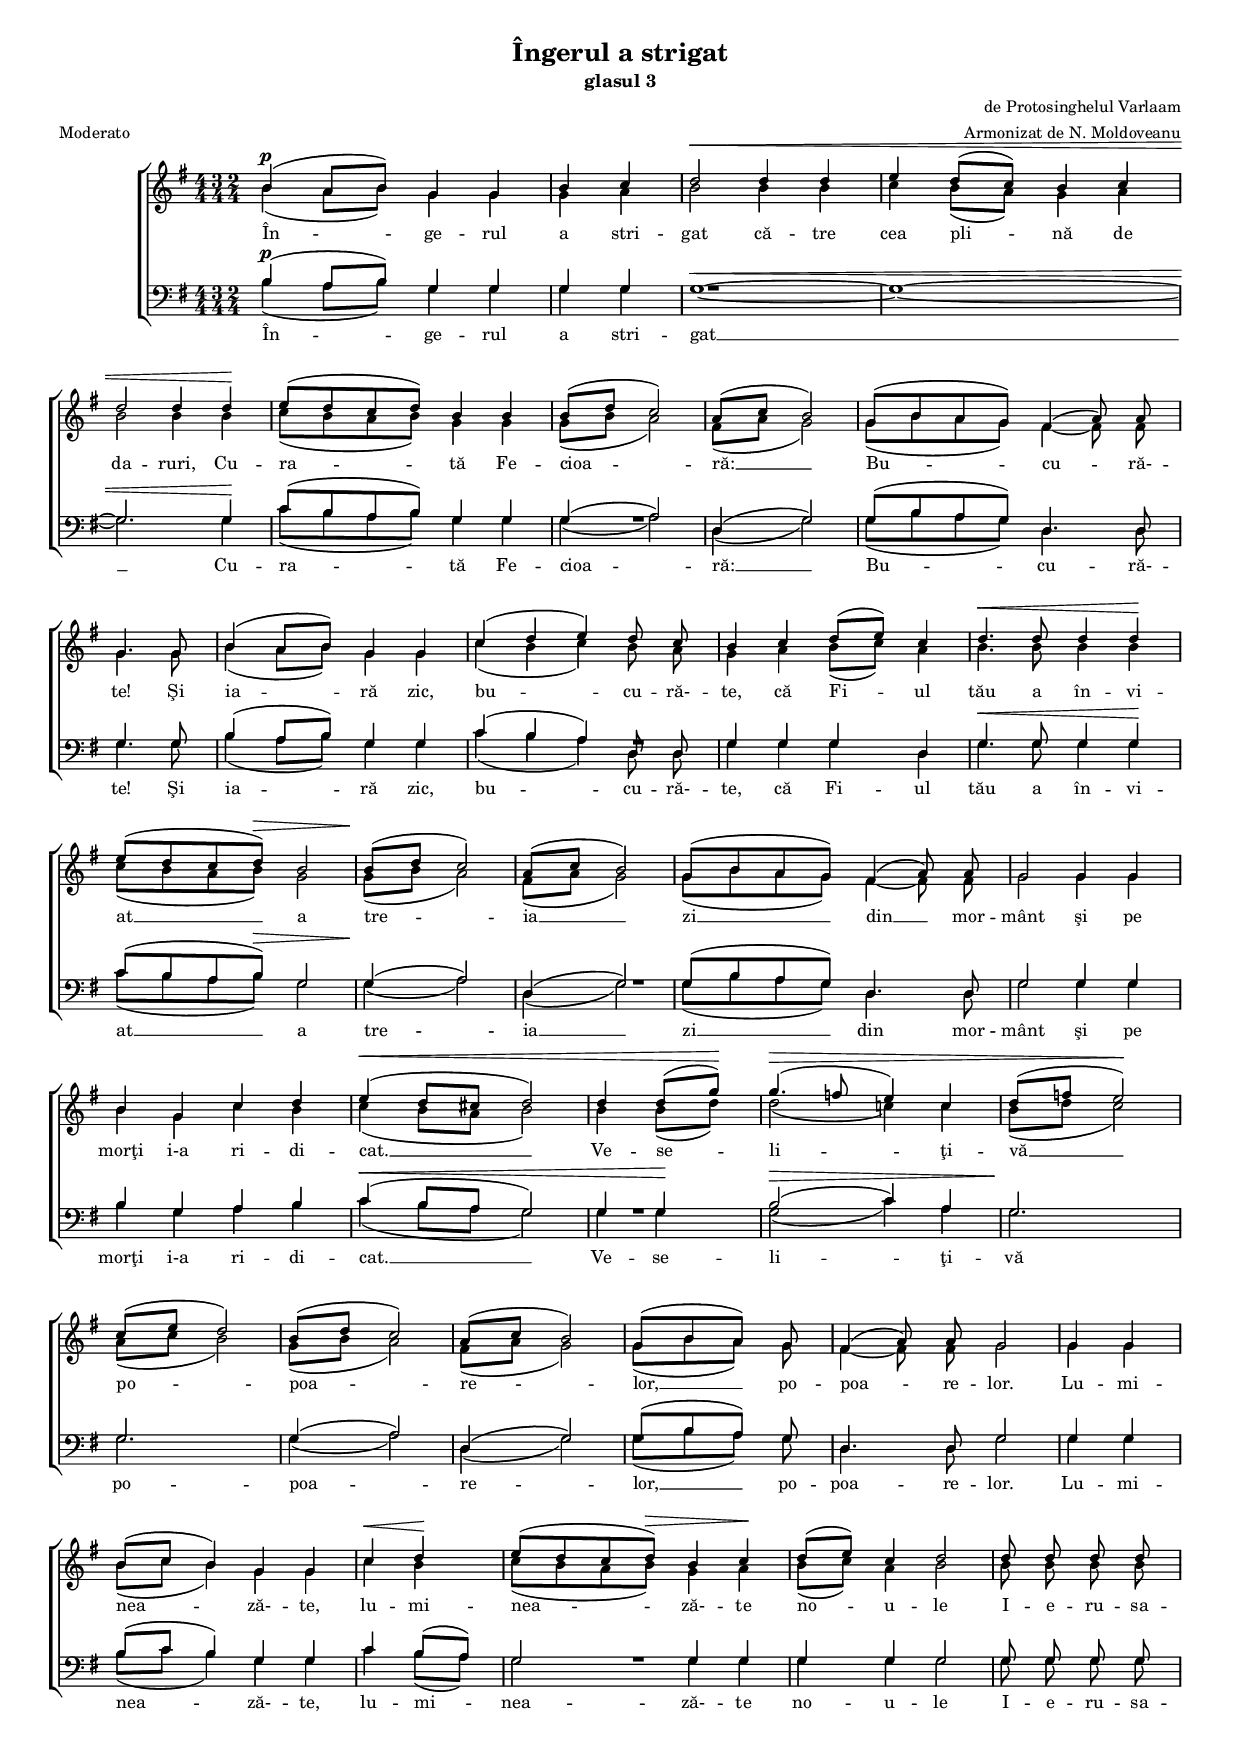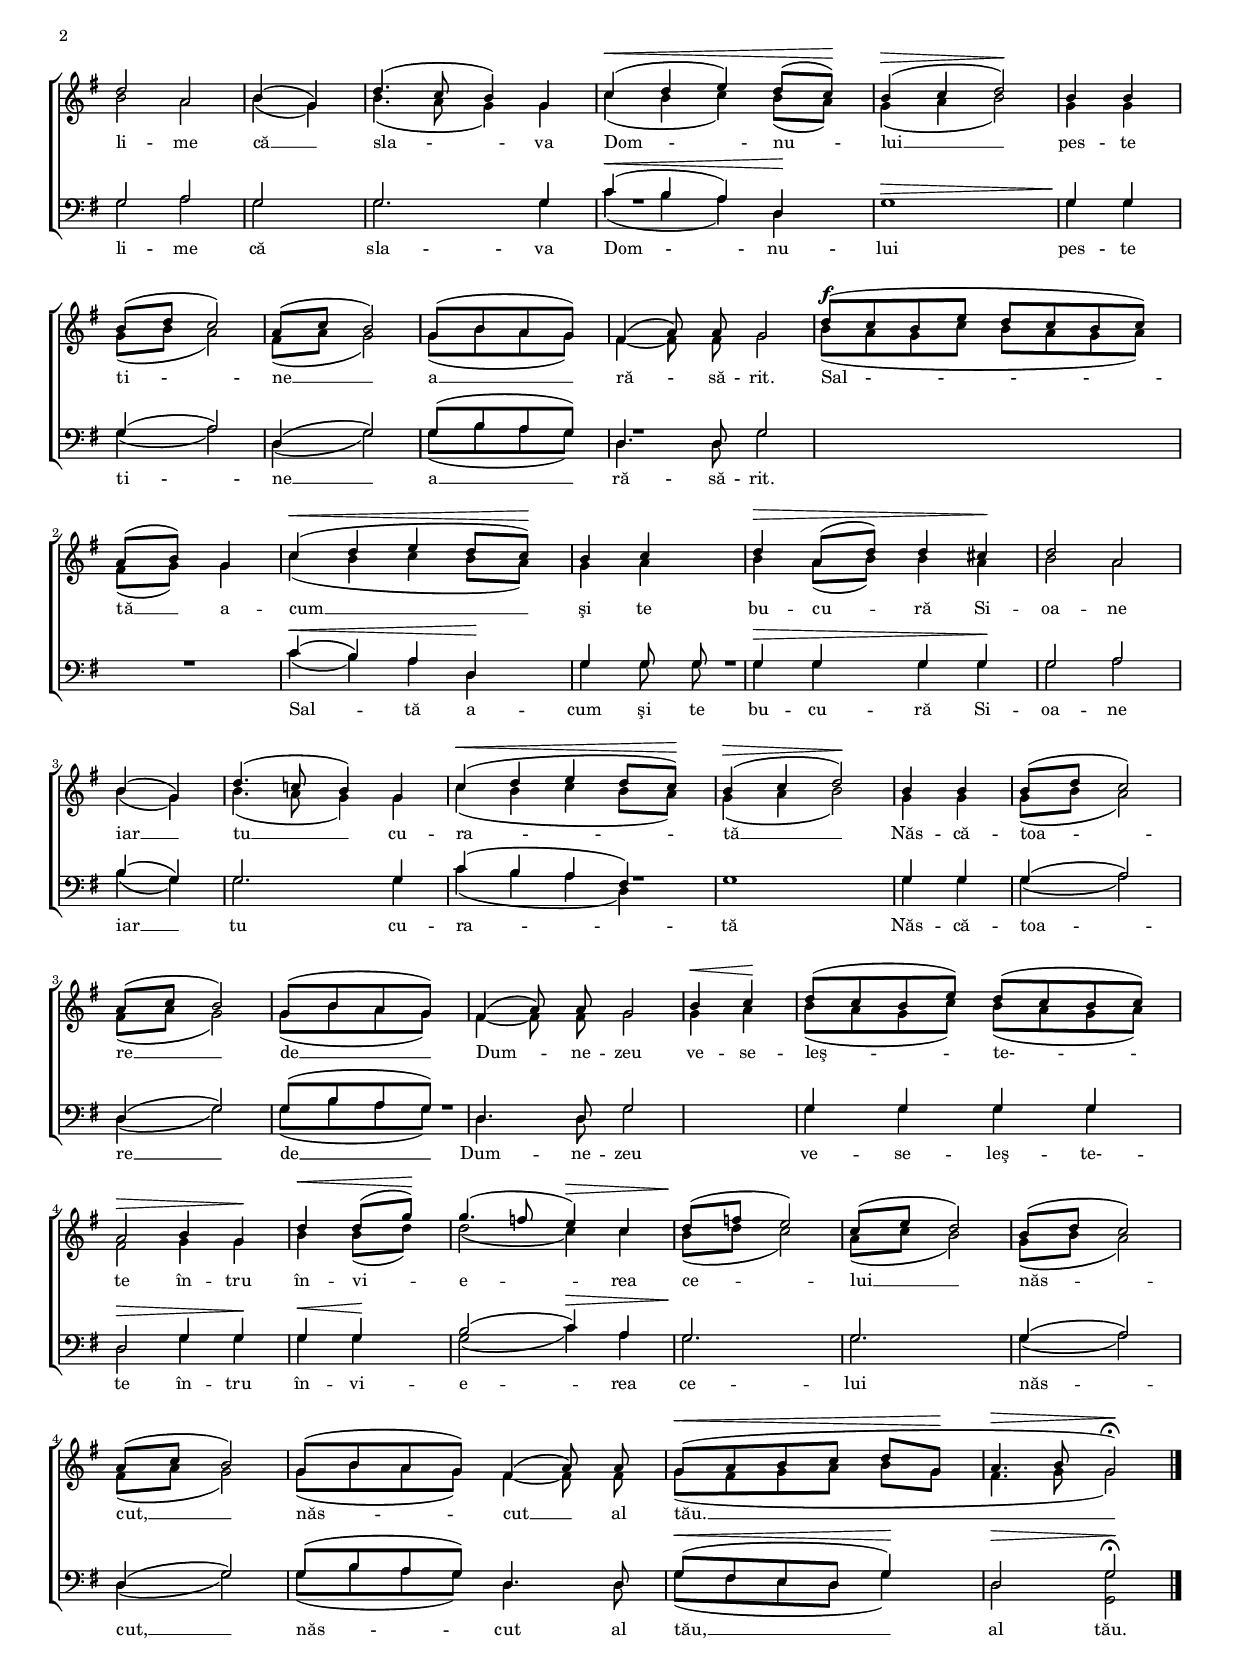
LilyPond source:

\version "2.12.0"
\include "defines.ly"
midiTempo = 
  \midi {
    \context {
      \Score
      tempoWholesPerMinute = #(ly:make-moment 96 4)
      }
    }


\include "preamble.ly"

\header {
  title = "Îngerul a strigat"
  subtitle = "glasul 3"
  composer = "de Protosinghelul Varlaam"
  arranger = "Armonizat de N. Moldoveanu"
  meter = "Moderato"
}

mixedTimeSigMarkup = \markup {
  \override #'(baseline-skip . 2) \number {
    \column { "4" "4" }
    \column { "3" "4" }
    \column { "2" "4" }
    \hspace #1.0
  }
}

global = {
  \globalPreamble
  \key g \major
  \override Staff.TimeSignature #'stencil = #ly:text-interface::print
  \override Staff.TimeSignature #'text = #mixedTimeSigMarkup
}

womenWords = \lyricmode {
  În -- ge -- rul a stri -- gat că -- tre cea pli -- nă de da -- ruri,
  Cu -- ra -- tă Fe -- cioa -- ră: __ Bu -- cu -- ră- -- te!
  Şi ia -- ră zic, bu -- cu -- ră- -- te, că Fi -- ul tău
  a în -- vi -- at __ a tre -- ia __ zi __ din __ mor -- mânt
  şi pe morţi i-a ri -- di -- cat. __
  Ve -- se -- li -- ţi -- vă __ po -- poa -- re -- lor, __
  po -- poa -- re -- lor.
  Lu -- mi -- nea -- ză- -- te, lu -- mi -- nea -- ză- -- te
  no -- u -- le I -- e -- ru -- sa -- li -- me
  că __ sla -- va Dom -- nu -- lui __  pes -- te ti -- ne __
  a __ ră -- să -- rit.
  Sal -- tă __ a -- cum __ şi te bu -- cu -- ră Si -- oa -- ne
  iar __ tu __ cu -- ra -- tă __ Năs -- că -- toa -- re __ de __
  Dum -- ne -- zeu
  ve -- se -- leş -- te- -- te în -- tru în -- vi -- e -- rea
  ce -- lui __ năs -- cut, __ năs -- cut __ al tău. __
}

menWords = \lyricmode {
  În -- ge -- rul a stri -- gat __
  Cu -- ra -- tă Fe -- cioa -- ră: __ Bu -- cu -- ră- -- te!
  Şi ia -- ră zic, bu -- cu -- ră- -- te, că Fi -- ul tău
  a în -- vi -- at __ a tre -- ia __ zi __ din mor -- mânt
  şi pe morţi i-a ri -- di -- cat. __
  Ve -- se -- li -- ţi -- vă po -- poa -- re -- lor, __
  po -- poa -- re -- lor.
  Lu -- mi -- nea -- ză- -- te, lu -- mi -- nea -- ză- -- te
  no -- u -- le I -- e -- ru -- sa -- li -- me
  că sla -- va Dom -- nu -- lui pes -- te ti -- ne __
  a __ ră -- să -- rit.
  Sal -- tă a -- cum şi te bu -- cu -- ră Si -- oa -- ne
  iar __ tu cu -- ra -- tă Năs -- că -- toa -- re __ de __
  Dum -- ne -- zeu
  ve -- se -- leş -- te- -- te în -- tru în -- vi -- e -- rea
  ce -- lui năs -- cut, __ năs -- cut al tău, __ al tău.
}

sopMusic = \relative {
  \cadenzaOn
  \autoBeamOff
  #(set-accidental-style 'forget)

  % Îngerul a strigat către cea plină de daruri Curată Fecioră: Bucură-te!
  b'4(^\p a8[ b8)] g4 g4 \bar "|"
  b4 c4 \bar "|"
  d2^\< d4 d4 \bar "|"
  e4 d8([ c8)] b4 c4 \bar "|"
  \break
  d2 d4 d4\! \bar "|"
  e8([ d8 c8 d8)] b4 b4 \bar "|"
  b8([ d8] c2) \bar "|"
  a8([ c8] b2) \bar "|"
  g8([ b8 a8 g8)] fis4( a8) a8 \bar "|"
  \break
  g4.

  % Şi iară zic, bucură-te, că Fiul tău a înviat a treia zi din mormânt
  g8 \bar "|"
  b4( a8[ b8)] g4 g4 \bar "|"
  c4( d4 e4) d8 c8 \bar "|"
  b4 c4 d8([ e8)] c4 \bar "|"
  d4.^\< d8 d4 d4\! \bar "|"
  \break
  e8([ d8 c8 d8)]^\> b2 \bar "|"
  b8([\! d8] c2) \bar "|"
  a8([ c8] b2) \bar "|"
  g8([ b8 a8 g8)] fis4( a8) a8 \bar "|"
  g2

  % Şi pe morţi i-a ridicat. Veseliţi-vă popoarelor, popoarelor.
  g4 g4 \bar "|"
  \break
  b4 g4 c4 d4 \bar "|"
  e4(^\< d8[ cis8] d2) \bar "|"
  d4 d8([ g8)]\! \bar "|"
  g4.(^\> f8 e4) c4 \bar "|"
  d8([ f8] e2)\! \bar "|"
  \break
  c8([ e8] d2) \bar "|"
  b8([ d8] c2) \bar "|"
  a8([ c8] b2) \bar "|"
  g8([ b8 a8)] g8 \bar "|"
  fis4( a8) a8 g2 \bar "|"

  % Luminează-te, luminează-te noule Ierusalime
  g4 g4 \bar "|"
  \break
  b8([ c8] b4) g4 g4 \bar "|"
  c4^\< d4\! \bar "|"
  e8([ d8 c8 d8)]^\> b4 c4\! \bar "|"
  d8([ e8)] c4 d2 \bar "|"
  d8 d8 d8 d8 \bar "|"
  \break
  d2 a2 \bar "|"

  % că slava Domnului peste tine a răsărit.
  b4( g4) \bar "|"
  d'4.( c8 b4) g4 \bar "|"
  c4(^\< d4 e4) d8([ c8)]\! \bar "|"
  b4(^\> c4 d2)\! \bar "|"
  b4 b4 \bar "|"
  \break
  b8([ d8] c2) \bar "|"
  a8([ c8] b2) \bar "|"
  g8([ b8 a8 g8)] \bar "|"
  fis4( a8) a8 g2 \bar "|"

  % Saltă acum şi te bucură Sioane iar tu Curată Născătoare de Dumnezeu
  \override Staff.TimeSignature #'text = ""
  d'8([^\f c8 b8 e8] d8[ c8 b8 c8)] \bar "|"
  \break
  a8([ b8)] g4 \bar "|"
  c4(^\< d4 e4 d8[ c8)]\! \bar "|"
  b4 c4 \bar "|"
  d4^\> a8([ d8)] d4 cis4\! \bar "|"
  d2 a2 \bar "|"
  \break
  b4( g4) \bar "|"
  d'4.( c!8 b4) g4 \bar "|"
  c4(^\< d4 e4 d8[ c8)]\! \bar "|"
  b4(^\> c4 d2)\! \bar "|"
  b4 b4 \bar "|"
  b8([ d8] c2) \bar "|"
  \break
  a8([ c8] b2) \bar "|"
  g8([ b8 a8 g8)] \bar "|"
  fis4( a8) a8 g2 \bar "|"

  % veseleşte-te întru învierea celui născut al tău.
  b4^\< c4\! \bar "|"
  d8([ c8 b8 e8)] d8([ c8 b8 c8)] \bar "|"
  \break
  a2^\> b4 g4\! \bar "|"
  d'4^\< d8([ g8)]\! \bar "|"
  g4.( f8 e4)^\> c4 \bar "|"
  d8([\! f8] e2) \bar "|"
  c8([ e8] d2) \bar "|"
  b8([ d8] c2) \bar "|"
  \break
  a8([ c8] b2) \bar "|"
  g8([ b8 a8 g8)] fis4( a8) a8 \bar "|"
  g8([^\< a8 b8 c8] d8[ g,8]\! \bar "|"
  a4.^\> b8 g2)\!^\fermata \bar "|."
}

altoMusic = \relative {
  \cadenzaOn
  \autoBeamOff
  #(set-accidental-style 'forget)

  % Îngerul a strigat către cea plină de daruri Curată Fecioră: Bucură-te!
  b'4( a8[ b8)] g4 g4
  g4 a4
  b2 b4 b4
  c4 b8([ a8)] g4 a4
  b2 b4 b4
  c8([ b8 a8 b8)] g4 g4
  g8([ b8] a2)
  fis8([ a8] g2)
  g8([ b8 a8 g8)] fis4~ fis8 fis8
  g4.

  % Şi iară zic, bucură-te, că Fiul tău a înviat a treia zi din mormânt
  g8
  b4( a8[ b8)] g4 g4
  c4( b4 c4) b8 a8
  g4 a4 b8([ c8)] a4
  b4. b8 b4 b4
  c8([ b8 a8 b8)] g2
  g8([ b8] a2)
  fis8([ a8] g2)
  g8([ b8 a8 g8)] fis4~ fis8 fis8
  g2

  % Şi pe morţi i-a ridicat. Veseliţi-vă popoarelor, popoarelor.
  g4 g4
  b4 g4 c4 b4
  c4( b8[ a8] b2)
  b4 b8([ d8)]
  d2( c!4) c4
  b8([ d8] c2)
  a8([ c8] b2)
  g8([ b8] a2)
  fis8([ a8] g2)
  g8([ b8 a8)] g8
  fis4~ fis8 fis8 g2

  % Luminează-te, luminează-te noule Ierusalime
  g4 g4
  b8([ c8] b4) g4 g4
  c4 b4
  c8([ b8 a8 b8)] g4 a4
  b8([ c8)] a4 b2
  b8 b8 b8 b8
  b2 a2

  % că slava Domnului peste tine a răsărit.
  b4( g4)
  b4.( a8 g4) g4
  c4( b4 c4) b8([ a8)]
  g4( a4 b2)
  g4 g4
  g8([ b8] a2)
  fis8([ a8] g2)
  g8([ b8 a8 g8)]
  fis4~ fis8 fis8 g2

  % Saltă acum şi te bucură Sioane iar tu Curată Născătoare de Dumnezeu
  b8([ a8 g8 c8] b8[ a8 g8 a8)]
  fis8([ g8)] g4
  c4( b4 c4 b8[ a8)]
  g4 a4
  b4 a8([ b8)] b4 a4
  b2 a2
  b4( g4)
  b4.( a8 g4) g4
  c4( b4 c4 b8[ a8)]
  g4( a4 b2)
  g4 g4
  g8([ b8] a2)
  fis8([ a8] g2)
  g8([ b8 a8 g8)]
  fis4~ fis8 fis8 g2

  % veseleşte-te întru învierea celui născut al tău.
  g4 a4
  b8([ a8 g8 c8)] b8([ a8 g8 a8)]
  fis2 g4 g4
  b4 b8([ d8)]
  d2( c4) c4
  b8([ d8] c2)
  a8([ c8] b2)
  g8([ b8] a2)
  fis8([ a8] g2)
  g8([ b8 a8 g8)] fis4~ fis8 fis8
  g8([ fis8 g8 a8] b8[ g8]
  fis4. g8 g2)
}

tenorMusic = \relative {
  \cadenzaOn
  \autoBeamOff
  #(set-accidental-style 'forget)

  % Îngerul a strigat către cea plină de daruri Curată Fecioră: Bucură-te!
  b4(^\p a8[ b8)] g4 g4
  g4 g4
  g1~^\<
  g1~
  g2. g4\!
  c8([ b8 a8 b8)] g4 g4
  g4( a2)
  d,4( g2)
  g8([ b8 a8 g8)] d4. d8
  g4.

  % Şi iară zic, bucură-te, că Fiul tău a înviat a treia zi din mormânt
  g8
  b4( a8[ b8)] g4 g4
  c4( b4 a4) d,8 d8
  g4 g4 g4 d4
  g4.^\< g8 g4 g4\!
  c8([ b8 a8 b8)]^\> g2
  g4(\! a2)
  d,4( g2)
  g8([ b8 a8 g8)] d4. d8
  g2

  % Şi pe morţi i-a ridicat. Veseliţi-vă popoarelor, popoarelor.
  g4 g4
  b4 g4 a4 b4
  c4(^\< b8[ a8] g2)
  g4 g4\!
  b2(^\> c4) a4
  g2.\!
  g2.
  g4( a2)
  d,4( g2)
  g8([ b8 a8)] g8
  d4. d8 g2

  % Luminează-te, luminează-te noule Ierusalime
  g4 g4
  b8([ c8] b4) g4 g4
  c4 b8([ a8)]
  g2 g4 g4
  g4 g4 g2
  g8 g8 g8 g8
  g2 a2

  % că slava Domnului peste tine a răsărit.
  g2
  g2. g4
  c4(^\< b4 a4) d,4\!
  g1^\>
  g4\! g4
  g4( a2)
  d,4( g2)
  g8([ b8 a8 g8)]
  d4. d8 g2

  % Saltă acum şi te bucură Sioane iar tu Curată Născătoare de Dumnezeu
  \cadenzaOff
  \override Staff.TimeSignature #'text = ""
  \time 4/4
  R1
  \time 2/4
  R2
  \cadenzaOn
  c4(^\< b4) a4 d,4\!
  g4 g8 g8
  g4^\> g4 g4 g4\!
  g2 a2
  b4( g4)
  g2. g4
  c4( b4 a4 fis4)
  g1
  g4 g4
  g4( a2)
  d,4( g2)
  g8([ b8 a8 g8)]
  d4. d8 g2

  % veseleşte-te întru învierea celui născut al tău.
  \cadenzaOff
  R2
  \cadenzaOn
  g4 g4 g4 g4
  d2^\> g4 g4\!
  g4^\< g4\!
  b2( c4)^\> a4
  g2.\!
  g2.
  g4( a2)
  d,4( g2)
  g8([ b8 a8 g8)] d4. d8
  g8([^\< fis8 e8 d8] g4)\!
  d2^\> g2\!^\fermata
}

bassMusic = \relative {
  \cadenzaOn
  \autoBeamOff
  #(set-accidental-style 'forget)

  % Îngerul a strigat către cea plină de daruri Curată Fecioră: Bucură-te!
  b4( a8[ b8)] g4 g4
  g4 g4
  \wholeNotesOverlap
  g1~
  \wholeNotesOverlap
  g1~
  g2. g4
  c8([ b8 a8 b8)] g4 g4
  g4( a2)
  d,4( g2)
  g8([ b8 a8 g8)] d4. d8
  g4.

  % Şi iară zic, bucură-te, că Fiul tău a înviat a treia zi din mormânt
  g8
  b4( a8[ b8)] g4 g4
  c4( b4 a4) d,8 d8
  g4 g4 g4 d4
  g4. g8 g4 g4
  c8([ b8 a8 b8)] g2
  g4( a2)
  d,4( g2)
  g8([ b8 a8 g8)] d4. d8
  g2

  % Şi pe morţi i-a ridicat. Veseliţi-vă popoarelor, popoarelor.
  g4 g4
  b4 g4 a4 b4
  c4( b8[ a8] g2)
  g4 g4
  g2( c4) a4
  g2.
  g2.
  g4( a2)
  d,4( g2)
  g8([ b8 a8)] g8
  d4. d8 g2

  % Luminează-te, luminează-te noule Ierusalime
  g4 g4
  b8([ c8] b4) g4 g4
  c4 b8([ a8)]
  g2 g4 g4
  g4 g4 g2
  g8 g8 g8 g8
  g2 a2

  % că slava Domnului peste tine a răsărit.
  g2
  g2. g4
  c4( b4 a4) d,4
  \wholeNotesOverlap
  g1
  g4 g4
  g4( a2)
  d,4( g2)
  g8([ b8 a8 g8)]
  d4. d8 g2

  % Saltă acum şi te bucură Sioane iar tu Curată Născătoare de Dumnezeu
  s1
  s2
  c4( b4) a4 d,4
  g4 g8 g8
  g4 g4 g4 g4
  g2 a2
  b4( g4)
  g2. g4
  c4( b4 a4 d,4)
  \wholeNotesOverlap
  g1
  g4 g4
  g4( a2)
  d,4( g2)
  g8([ b8 a8 g8)]
  d4. d8 g2

  % veseleşte-te întru învierea celui născut al tău.
  s2
  g4 g4 g4 g4
  d2 g4 g4
  g4 g4
  g2( c4) a4
  g2.
  g2.
  g4( a2)
  d,4( g2)
  g8([ b8 a8 g8)] d4. d8
  g8([ fis8 e8 d8] g4)
  d2 <g g,>2
}

\include "two-staves.ly"
